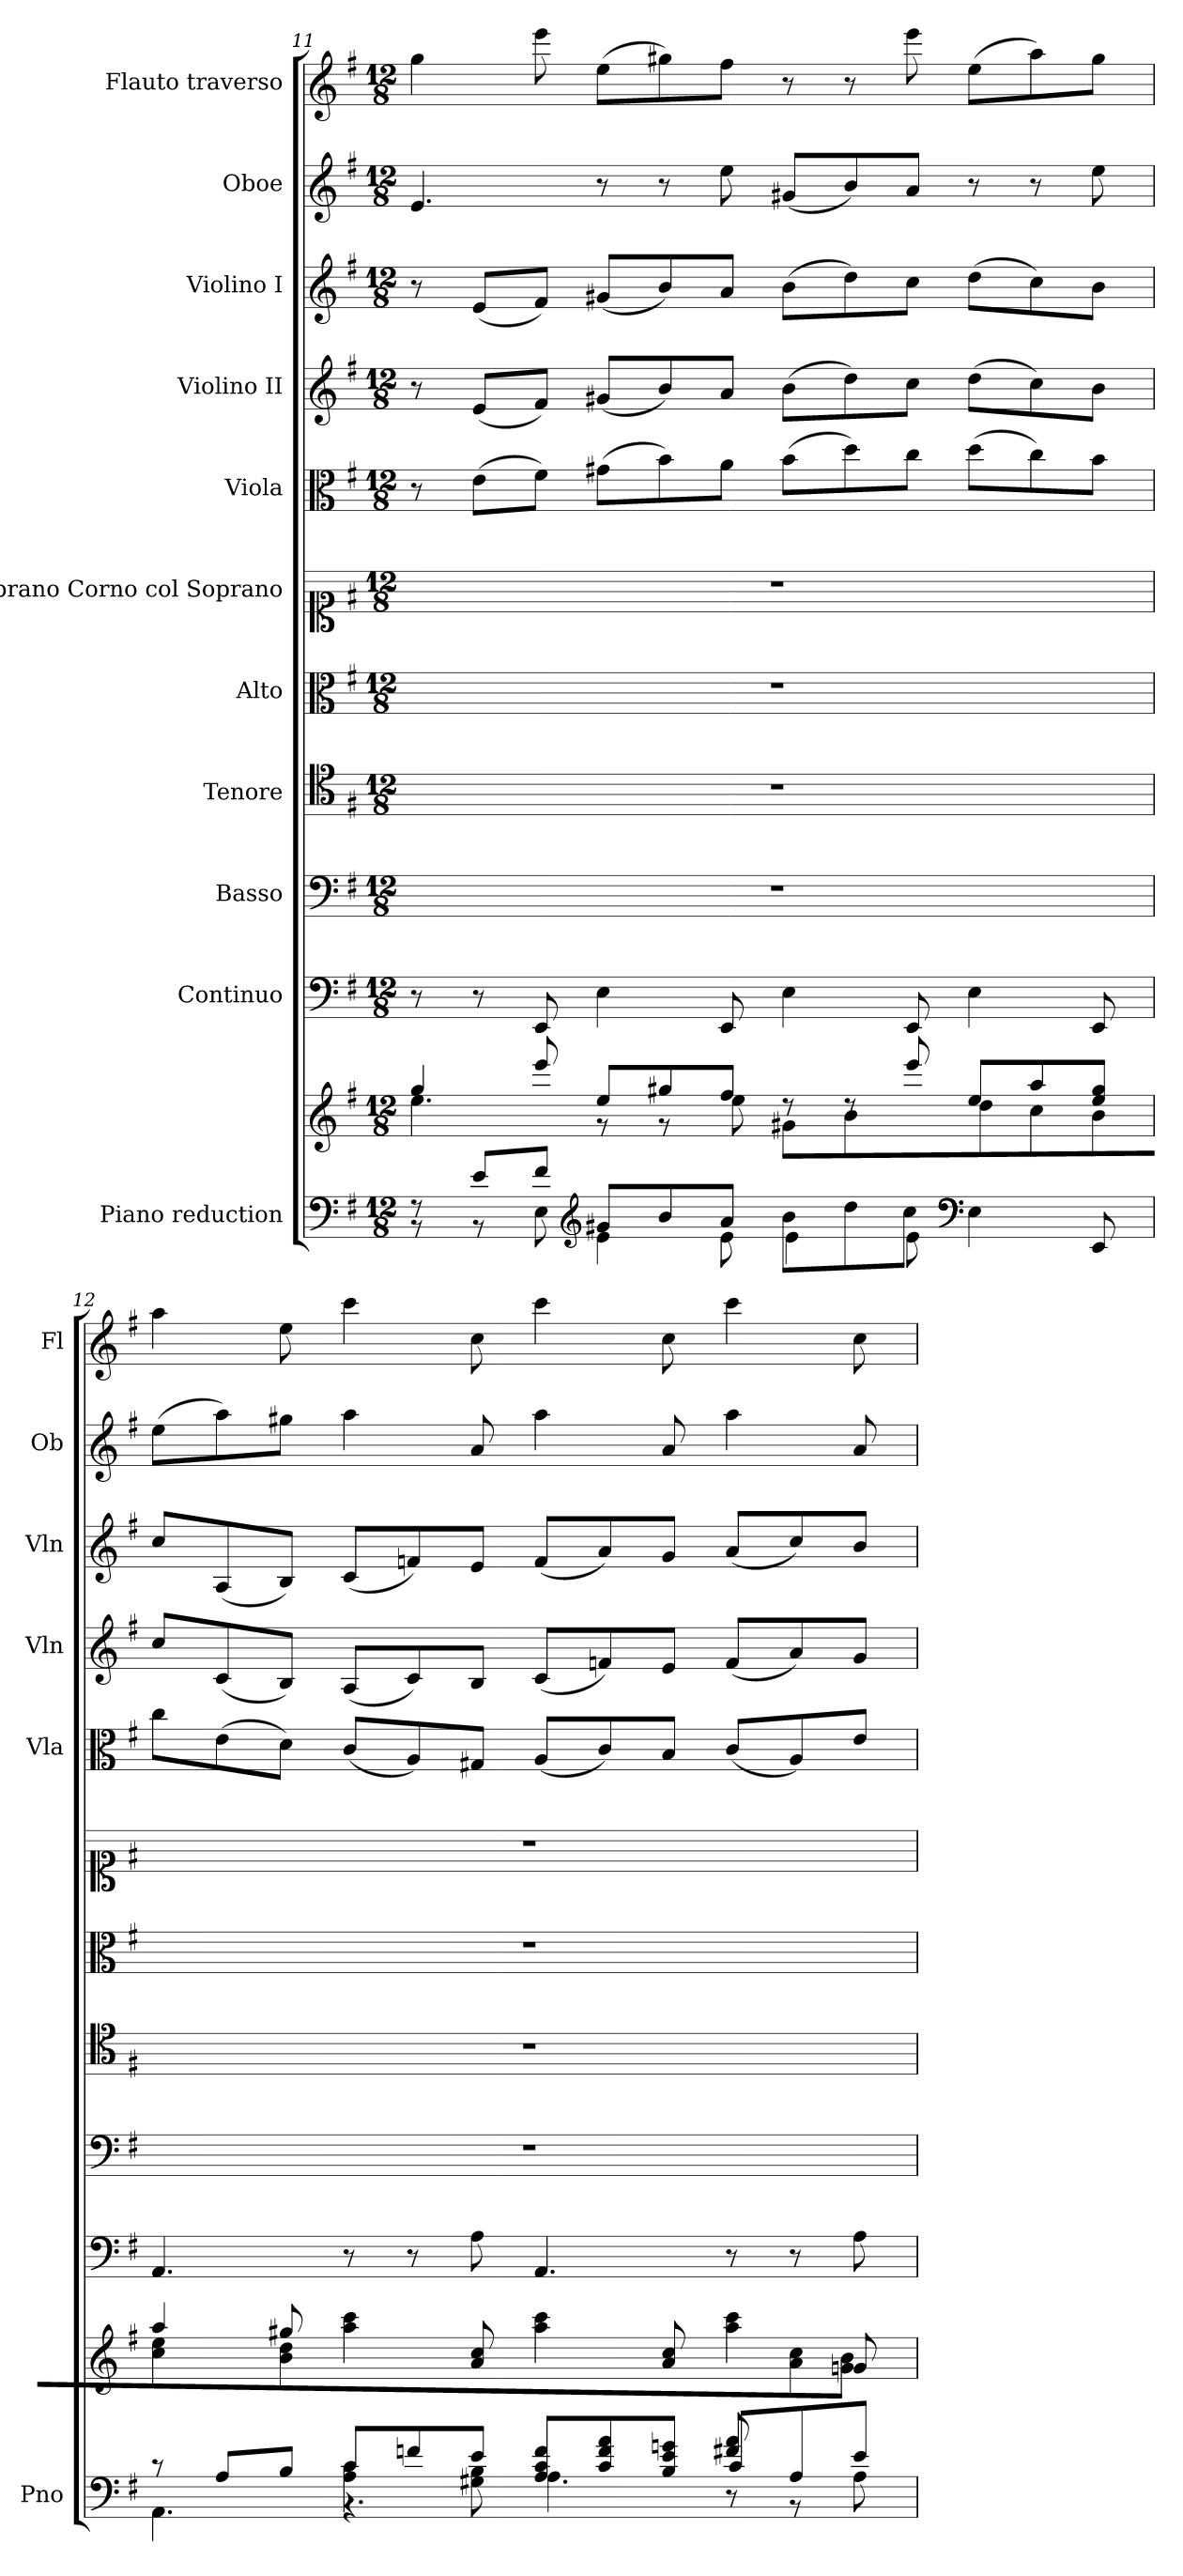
**kern	**kern	**kern	**kern	**kern	**kern	**kern	**kern	**kern	**kern	**kern	**kern
*part11	*part11	*part10	*part9	*part8	*part7	*part6	*part5	*part4	*part3	*part2	*part1
*staff12	*staff11	*staff10	*staff9	*staff8	*staff7	*staff6	*staff5	*staff4	*staff3	*staff2	*staff1
*I"Piano reduction	*	*I"Continuo	*I"Basso	*I"Tenore	*I"Alto	*I"Soprano Corno col Soprano	*I"Viola	*I"Violino II	*I"Violino I	*I"Oboe	*I"Flauto traverso
*I'Pno	*	*	*	*	*	*	*I'Vla	*I'Vln	*I'Vln	*I'Ob	*I'Fl
*clefF4	*clefG2	*clefF4	*clefF4	*clefC4	*clefC3	*clefC1	*clefC3	*clefG2	*clefG2	*clefG2	*clefG2
*k[f#]	*k[f#]	*k[f#]	*k[f#]	*k[f#]	*k[f#]	*k[f#]	*k[f#]	*k[f#]	*k[f#]	*k[f#]	*k[f#]
*M12/8	*M12/8	*M12/8	*M12/8	*M12/8	*M12/8	*M12/8	*M12/8	*M12/8	*M12/8	*M12/8	*M12/8
=11	=11	=11	=11	=11	=11	=11	=11	=11	=11	=11	=11
*^	*^	*	*	*	*	*	*	*	*	*	*
*	*^	*	*	*	*	*	*	*	*	*	*	*	*
1ryy	8rF	8r	4gg/	4.ee\	8r	1.r	1.r	1.r	1.r	8r	8r	8r	4.e/	4gg\
.	8e/L	8r	.	.	8r	.	.	.	.	(>8e\L	(<8e/L	(<8e/L	.	.
.	8f#/J	8E\	8eee/	.	8EE/	.	.	.	.	8f#\J)	8f#/J)	8f#/J)	.	8eee\
*clefG2	*	*	*	*	*	*	*	*	*	*	*	*	*	*
.	8g#X/L	4e\	8ee/L	8r	4E\	.	.	.	.	(>8g#X\L	(<8g#X/L	(<8g#X/L	8r	(>8ee\L
.	8b/	.	8gg#X/	8r	.	.	.	.	.	8b\)	8b/)	8b/)	8r	8gg#X\)
.	8a/J	8e\	8ff#/J	8ee\	8EE/	.	.	.	.	8a\J	8a/J	8a/J	8ee\	8ff#\J
.	8b\L	4e\	8rdd	8g#X\L	4E\	.	.	.	.	(>8b\L	(>8b\L	(>8b\L	(<8g#X/L	8r
.	8dd\	.	8rdd	8b\	.	.	.	.	.	8dd\)	8dd\)	8dd\)	8b/)	8r
8a/J	8cc\J	8e\	8eee/	8ryy	8EE/	.	.	.	.	8cc\J	8cc\J	8cc\J	8a/J	8eee\
*clefF4	*	*	*	*	*	*	*	*	*	*	*	*	*	*
4.ryy	4.ryy	4E\	8ee/L	8dd\L	4E\	.	.	.	.	(>8dd\L	(>8dd\L	(>8dd\L	8r	(>8ee\L
.	.	.	8aa/	8cc\	.	.	.	.	.	8cc\)	8cc\)	8cc\)	8r	8aa\)
.	.	8EE/	8ee/ 8gg#/J	8b\J	8EE/	.	.	.	.	8b\J	8b\J	8b\J	8ee\	8gg#\J
!!LO:PB:g=z
=12	=12	=12	=12	=12	=12	=12	=12	=12	=12	=12	=12	=12	=12	=12
4.ryy	8r	4.AA\	4aa/	4cc\ 4ee\	4.AA/	1.r	1.r	1.r	1.r	8cc\L	8cc/L	8cc/L	(>8ee\L	4aa\
.	8A/L	.	.	.	.	.	.	.	.	(>8e\	(<8c/	(<8A/	8aa\)	.
.	8B/J	.	8gg#X/	8b\ 8dd\	.	.	.	.	.	8d\J)	8B/J)	8B/J)	8gg#X\J	8ee\
4A\ 4c\	8c/L	4.rBB	4aa\ 4ccc\	4.ryy	8r	.	.	.	.	(<8c/L	(<8A/L	(<8c/L	4aa\	4ccc\
.	8fn/	.	.	.	8r	.	.	.	.	8A/)	8c/)	8fn/)	.	.
8G#X\ 8B\	8e/J	.	8a/ 8cc/	.	8A\	.	.	.	.	8G#X/J	8B/J	8e/J	8a/	8cc\
4.ryy	8A/ 8c/ 8f/L	4.A\	4aa\ 4ccc\	4.ryy	4.AA/	.	.	.	.	(<8A/L	(<8c/L	(<8f/L	4aa\	4ccc\
.	8c/ 8f/ 8a/	.	.	.	.	.	.	.	.	8c/)	8fn/)	8a/)	.	.
.	8B/ 8e/ 8gn/J	.	8a/ 8cc/	.	.	.	.	.	.	8B/J	8e/J	8g/J	8a/	8cc\
8f#/ 8a/L	8c/L	8r	4aa\ 4ccc\	8ryy	8r	.	.	.	.	(<8c/L	(<8f/L	(<8a/L	4aa\	4ccc\
4ryy	8A/	8r	.	8a\ 8cc\	8r	.	.	.	.	8A/)	8a/)	8cc/)	.	.
.	8e/J	8A\	8g/	8gn\ 8b\J	8A\	.	.	.	.	8e/J	8g/J	8b/J	8a/	8cc\
*v	*v	*v	*	*	*	*	*	*	*	*	*	*	*	*
*	*v	*v	*	*	*	*	*	*	*	*	*	*
=	=	=	=	=	=	=	=	=	=	=	=
*-	*-	*-	*-	*-	*-	*-	*-	*-	*-	*-	*-
